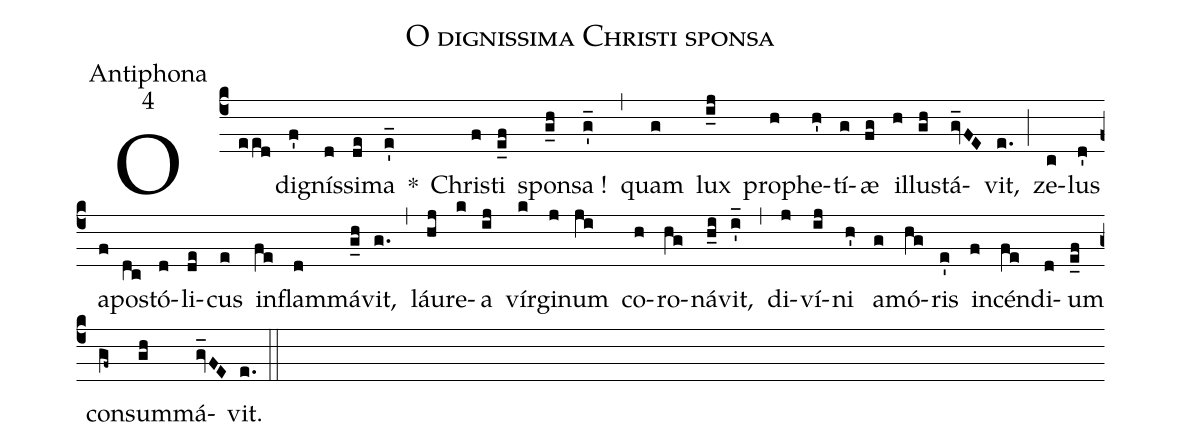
name:O dignissima Christi sponsa;
office-part:Antiphona;
mode:4;
%%
(c4)O(eed) di(f')gnís(d)si(de)ma(e'_) *() Chris(f)ti(e_f) spon(g_h)sa !(g'_) (,) quam(g) lux(i_j) pro(h)phe(h')tí(g)æ(fg) il(h)lus(gh)tá(gv_FE)vit,(e.) (;) ze(c)lus(d') a(f)pos(dc)tó(d)li(de)cus(e) in(fe)flam(d)má(g_h)vit,(g.) (,) láu(hj)re(k)a(ij) vír(k)gi(j)num(ji) co(h)ro(hg)ná(h_i)vit,(i'_) (,) di(j)ví(ij)ni(h') a(g)mó(hg)ris(e') in(f)cén(fe)di(d)um(e_f) con(gf~)sum(gh)má(gv_FE)vit.(e.) (::)
